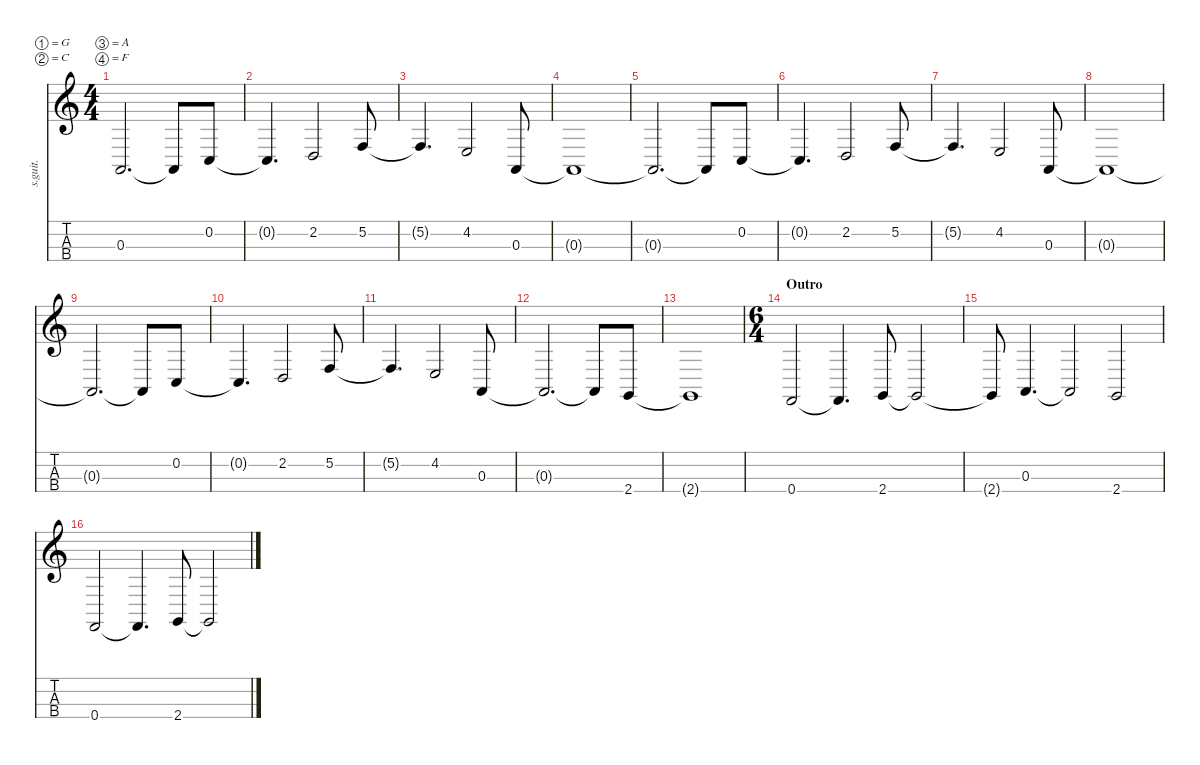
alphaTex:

\defaultSystemsLayout 4
\hideDynamics
\bracketExtendMode nobrackets
\track ("" "s.guit.") {instrument electricbasspick}
\staff {score tabs}
\tuning (G2 C2 A1 F1)
\ts (4 4)
\tempo (144 hide)
\clef g2
\ks c
0.3{t}.2{d lyrics (0 "") lyrics (1 "") lyrics (2 "") lyrics (3 "") lyrics (4 "") dy f} 0.3{t}.8{lyrics (0 "") lyrics (1 "") lyrics (2 "") lyrics (3 "") lyrics (4 "")} 0.2.8{lyrics (0 "") lyrics (1 "") lyrics (2 "") lyrics (3 "") lyrics (4 "") dy fff} |
0.2{t}.4{d lyrics (0 "") lyrics (1 "") lyrics (2 "") lyrics (3 "") lyrics (4 "") dy f} 2.2.2{lyrics (0 "") lyrics (1 "") lyrics (2 "") lyrics (3 "") lyrics (4 "") dy fff} 5.2.8{lyrics (0 "") lyrics (1 "") lyrics (2 "") lyrics (3 "") lyrics (4 "")} |
5.2{t}.4{d lyrics (0 "") lyrics (1 "") lyrics (2 "") lyrics (3 "") lyrics (4 "") dy f} 4.2.2{lyrics (0 "") lyrics (1 "") lyrics (2 "") lyrics (3 "") lyrics (4 "") dy fff} 0.3.8{lyrics (0 "") lyrics (1 "") lyrics (2 "") lyrics (3 "") lyrics (4 "")} |
0.3{t}.1{lyrics (0 "") lyrics (1 "") lyrics (2 "") lyrics (3 "") lyrics (4 "") dy f} |
0.3{t}.2{d lyrics (0 "") lyrics (1 "") lyrics (2 "") lyrics (3 "") lyrics (4 "")} 0.3{t}.8{lyrics (0 "") lyrics (1 "") lyrics (2 "") lyrics (3 "") lyrics (4 "")} 0.2.8{lyrics (0 "") lyrics (1 "") lyrics (2 "") lyrics (3 "") lyrics (4 "") dy fff} |
0.2{t}.4{d lyrics (0 "") lyrics (1 "") lyrics (2 "") lyrics (3 "") lyrics (4 "") dy f} 2.2.2{lyrics (0 "") lyrics (1 "") lyrics (2 "") lyrics (3 "") lyrics (4 "") dy fff} 5.2.8{lyrics (0 "") lyrics (1 "") lyrics (2 "") lyrics (3 "") lyrics (4 "")} |
5.2{t}.4{d lyrics (0 "") lyrics (1 "") lyrics (2 "") lyrics (3 "") lyrics (4 "") dy f} 4.2.2{lyrics (0 "") lyrics (1 "") lyrics (2 "") lyrics (3 "") lyrics (4 "") dy fff} 0.3.8{lyrics (0 "") lyrics (1 "") lyrics (2 "") lyrics (3 "") lyrics (4 "")} |
0.3{t}.1{lyrics (0 "") lyrics (1 "") lyrics (2 "") lyrics (3 "") lyrics (4 "") dy f} |
0.3{t}.2{d lyrics (0 "") lyrics (1 "") lyrics (2 "") lyrics (3 "") lyrics (4 "")} 0.3{t}.8{lyrics (0 "") lyrics (1 "") lyrics (2 "") lyrics (3 "") lyrics (4 "")} 0.2.8{lyrics (0 "") lyrics (1 "") lyrics (2 "") lyrics (3 "") lyrics (4 "") dy fff} |
0.2{t}.4{d lyrics (0 "") lyrics (1 "") lyrics (2 "") lyrics (3 "") lyrics (4 "") dy f} 2.2.2{lyrics (0 "") lyrics (1 "") lyrics (2 "") lyrics (3 "") lyrics (4 "") dy fff} 5.2.8{lyrics (0 "") lyrics (1 "") lyrics (2 "") lyrics (3 "") lyrics (4 "")} |
5.2{t}.4{d lyrics (0 "") lyrics (1 "") lyrics (2 "") lyrics (3 "") lyrics (4 "") dy f} 4.2.2{lyrics (0 "") lyrics (1 "") lyrics (2 "") lyrics (3 "") lyrics (4 "") dy fff} 0.3.8{lyrics (0 "") lyrics (1 "") lyrics (2 "") lyrics (3 "") lyrics (4 "")} |
0.3{t}.2{d lyrics (0 "") lyrics (1 "") lyrics (2 "") lyrics (3 "") lyrics (4 "") dy f} 0.3{t}.8{lyrics (0 "") lyrics (1 "") lyrics (2 "") lyrics (3 "") lyrics (4 "")} 2.4.8{lyrics (0 "") lyrics (1 "") lyrics (2 "") lyrics (3 "") lyrics (4 "") dy fff} |
2.4{t}.1{lyrics (0 "") lyrics (1 "") lyrics (2 "") lyrics (3 "") lyrics (4 "") dy f} |
\ts (6 4)
\beaming (8 2 2 2 2)
\section ("" "Outro")
0.4.2{lyrics (0 "") lyrics (1 "") lyrics (2 "") lyrics (3 "") lyrics (4 "")} 0.4{t}.4{d lyrics (0 "") lyrics (1 "") lyrics (2 "") lyrics (3 "") lyrics (4 "")} 2.4.8{lyrics (0 "") lyrics (1 "") lyrics (2 "") lyrics (3 "") lyrics (4 "")} 2.4{t}.2{lyrics (0 "") lyrics (1 "") lyrics (2 "") lyrics (3 "") lyrics (4 "")} |
2.4{t}.8{lyrics (0 "") lyrics (1 "") lyrics (2 "") lyrics (3 "") lyrics (4 "")} 0.3.4{d lyrics (0 "") lyrics (1 "") lyrics (2 "") lyrics (3 "") lyrics (4 "")} 0.3{t}.2{lyrics (0 "") lyrics (1 "") lyrics (2 "") lyrics (3 "") lyrics (4 "")} 2.4.2{lyrics (0 "") lyrics (1 "") lyrics (2 "") lyrics (3 "") lyrics (4 "")} |
0.4.2{lyrics (0 "") lyrics (1 "") lyrics (2 "") lyrics (3 "") lyrics (4 "")} 0.4{t}.4{d lyrics (0 "") lyrics (1 "") lyrics (2 "") lyrics (3 "") lyrics (4 "")} 2.4.8{lyrics (0 "") lyrics (1 "") lyrics (2 "") lyrics (3 "") lyrics (4 "")} 2.4{t}.2{lyrics (0 "") lyrics (1 "") lyrics (2 "") lyrics (3 "") lyrics (4 "")}
